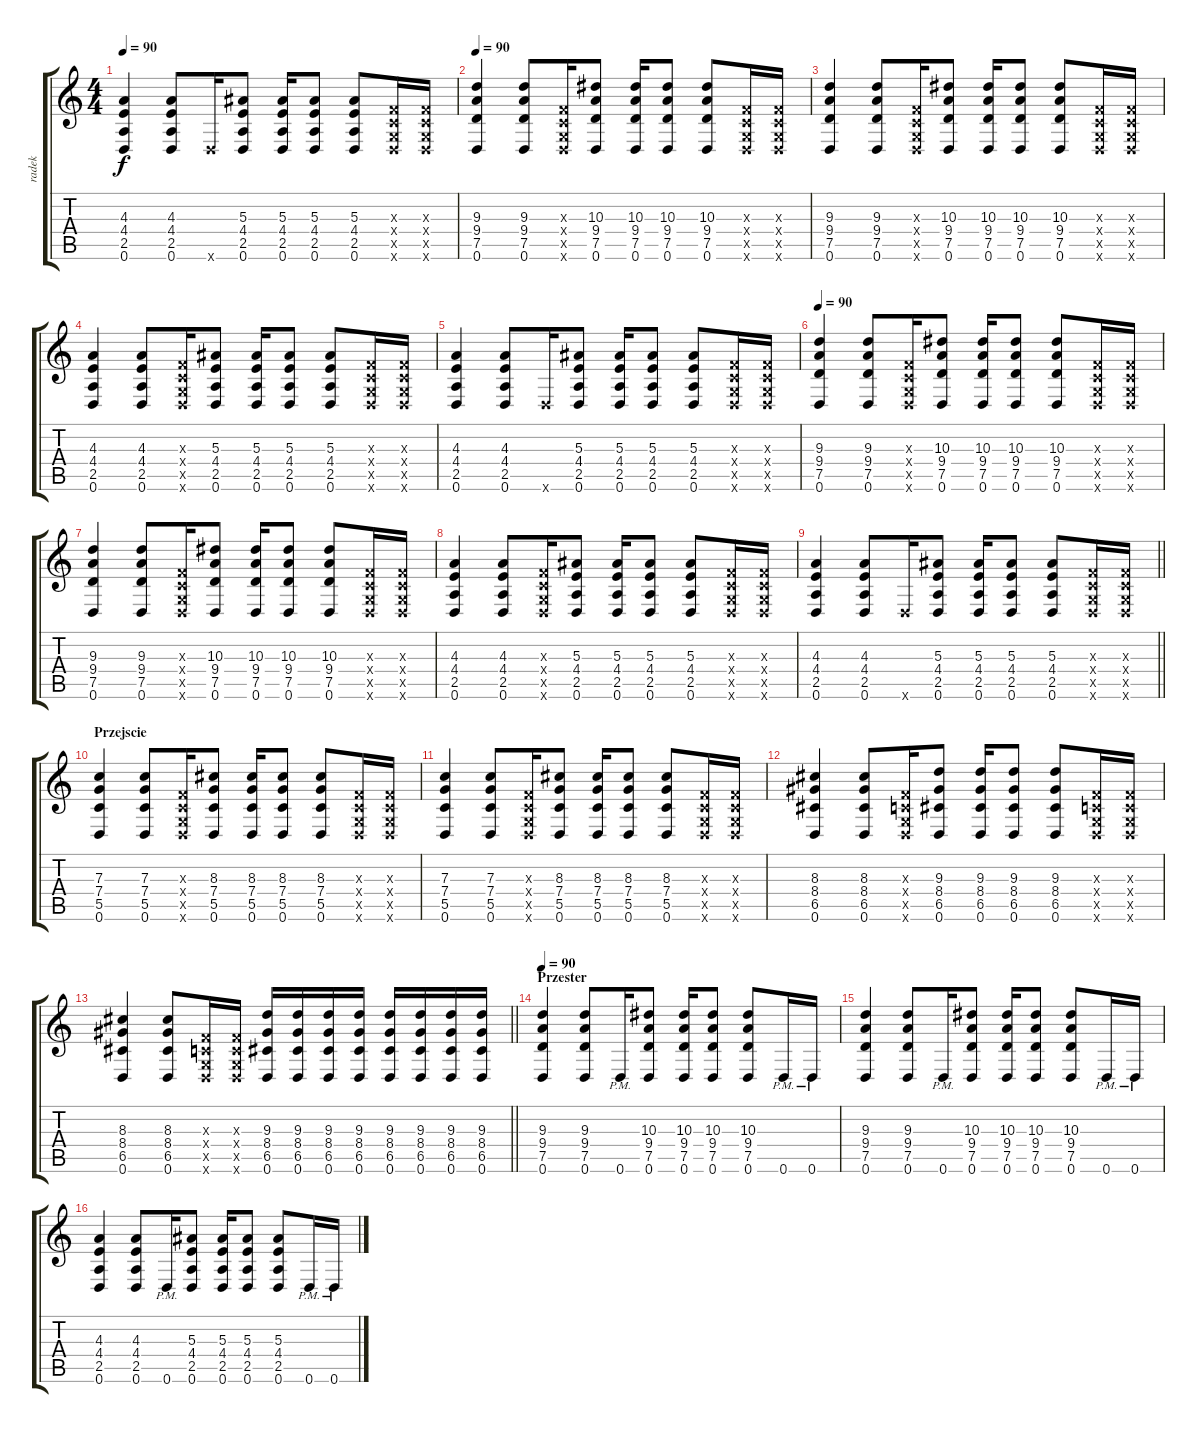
\track ("radek" "radek") {instrument distortionguitar}
\staff {score tabs}
\tuning (D4 A3 F3 C3 G2 D2) {hide}
\ts (4 4)
\tempo 90
\clef g2
\ks c
(4.3 4.4 2.5 0.6).4{dy f} (4.3 4.4 2.5 0.6).8 0.6{x}.16 (5.3 4.4 2.5 0.6).8 (5.3 4.4 2.5 0.6).16 (5.3 4.4 2.5 0.6).8 (5.3 4.4 2.5 0.6).8 (0.3{x} 0.4{x} 0.5{x} 0.6{x}).16 (0.3{x} 0.4{x} 0.5{x} 0.6{x}).16 |
\tempo 90
(9.3 9.4 7.5 0.6).4{instrument electricguitarclean} (9.3 9.4 7.5 0.6).8 (0.3{x} 0.4{x} 0.5{x} 0.6{x}).16 (10.3 9.4 7.5 0.6).8 (10.3 9.4 7.5 0.6).16 (10.3 9.4 7.5 0.6).8 (10.3 9.4 7.5 0.6).8 (0.3{x} 0.4{x} 0.5{x} 0.6{x}).16 (0.3{x} 0.4{x} 0.5{x} 0.6{x}).16 |
(9.3 9.4 7.5 0.6).4 (9.3 9.4 7.5 0.6).8 (0.3{x} 0.4{x} 0.5{x} 0.6{x}).16 (10.3 9.4 7.5 0.6).8 (10.3 9.4 7.5 0.6).16 (10.3 9.4 7.5 0.6).8 (10.3 9.4 7.5 0.6).8 (0.3{x} 0.4{x} 0.5{x} 0.6{x}).16 (0.3{x} 0.4{x} 0.5{x} 0.6{x}).16 |
(4.3 4.4 2.5 0.6).4 (4.3 4.4 2.5 0.6).8 (0.3{x} 0.4{x} 0.5{x} 0.6{x}).16 (5.3 4.4 2.5 0.6).8 (5.3 4.4 2.5 0.6).16 (5.3 4.4 2.5 0.6).8 (5.3 4.4 2.5 0.6).8 (0.3{x} 0.4{x} 0.5{x} 0.6{x}).16 (0.3{x} 0.4{x} 0.5{x} 0.6{x}).16 |
(4.3 4.4 2.5 0.6).4 (4.3 4.4 2.5 0.6).8 0.6{x}.16 (5.3 4.4 2.5 0.6).8 (5.3 4.4 2.5 0.6).16 (5.3 4.4 2.5 0.6).8 (5.3 4.4 2.5 0.6).8 (0.3{x} 0.4{x} 0.5{x} 0.6{x}).16 (0.3{x} 0.4{x} 0.5{x} 0.6{x}).16 |
\tempo 90
(9.3 9.4 7.5 0.6).4{instrument electricguitarclean} (9.3 9.4 7.5 0.6).8 (0.3{x} 0.4{x} 0.5{x} 0.6{x}).16 (10.3 9.4 7.5 0.6).8 (10.3 9.4 7.5 0.6).16 (10.3 9.4 7.5 0.6).8 (10.3 9.4 7.5 0.6).8 (0.3{x} 0.4{x} 0.5{x} 0.6{x}).16 (0.3{x} 0.4{x} 0.5{x} 0.6{x}).16 |
(9.3 9.4 7.5 0.6).4 (9.3 9.4 7.5 0.6).8 (0.3{x} 0.4{x} 0.5{x} 0.6{x}).16 (10.3 9.4 7.5 0.6).8 (10.3 9.4 7.5 0.6).16 (10.3 9.4 7.5 0.6).8 (10.3 9.4 7.5 0.6).8 (0.3{x} 0.4{x} 0.5{x} 0.6{x}).16 (0.3{x} 0.4{x} 0.5{x} 0.6{x}).16 |
(4.3 4.4 2.5 0.6).4 (4.3 4.4 2.5 0.6).8 (0.3{x} 0.4{x} 0.5{x} 0.6{x}).16 (5.3 4.4 2.5 0.6).8 (5.3 4.4 2.5 0.6).16 (5.3 4.4 2.5 0.6).8 (5.3 4.4 2.5 0.6).8 (0.3{x} 0.4{x} 0.5{x} 0.6{x}).16 (0.3{x} 0.4{x} 0.5{x} 0.6{x}).16 |
\barLineRight lightlight
(4.3 4.4 2.5 0.6).4 (4.3 4.4 2.5 0.6).8 0.6{x}.16 (5.3 4.4 2.5 0.6).8 (5.3 4.4 2.5 0.6).16 (5.3 4.4 2.5 0.6).8 (5.3 4.4 2.5 0.6).8 (0.3{x} 0.4{x} 0.5{x} 0.6{x}).16 (0.3{x} 0.4{x} 0.5{x} 0.6{x}).16 |
\section ("" "Przejscie")
(7.3 7.4 5.5 0.6).4 (7.3 7.4 5.5 0.6).8 (0.3{x} 0.4{x} 0.5{x} 0.6{x}).16 (8.3 7.4 5.5 0.6).8 (8.3 7.4 5.5 0.6).16 (8.3 7.4 5.5 0.6).8 (8.3 7.4 5.5 0.6).8 (0.3{x} 0.4{x} 0.5{x} 0.6{x}).16 (0.3{x} 0.4{x} 0.5{x} 0.6{x}).16 |
(7.3 7.4 5.5 0.6).4 (7.3 7.4 5.5 0.6).8 (0.3{x} 0.4{x} 0.5{x} 0.6{x}).16 (8.3 7.4 5.5 0.6).8 (8.3 7.4 5.5 0.6).16 (8.3 7.4 5.5 0.6).8 (8.3 7.4 5.5 0.6).8 (0.3{x} 0.4{x} 0.5{x} 0.6{x}).16 (0.3{x} 0.4{x} 0.5{x} 0.6{x}).16 |
(8.3 8.4 6.5 0.6).4 (8.3 8.4 6.5 0.6).8 (0.3{x} 0.4{x} 0.5{x} 0.6{x}).16 (9.3 8.4 6.5 0.6).8 (9.3 8.4 6.5 0.6).16 (9.3 8.4 6.5 0.6).8 (9.3 8.4 6.5 0.6).8 (0.3{x} 0.4{x} 0.5{x} 0.6{x}).16 (0.3{x} 0.4{x} 0.5{x} 0.6{x}).16 |
\barLineRight lightlight
(8.3 8.4 6.5 0.6).4 (8.3 8.4 6.5 0.6).8 (0.3{x} 0.4{x} 0.5{x} 0.6{x}).16 (0.3{x} 0.4{x} 0.5{x} 0.6{x}).16 (9.3 8.4 6.5 0.6).16 (9.3 8.4 6.5 0.6).16 (9.3 8.4 6.5 0.6).16 (9.3 8.4 6.5 0.6).16 (9.3 8.4 6.5 0.6).16 (9.3 8.4 6.5 0.6).16 (9.3 8.4 6.5 0.6).16 (9.3 8.4 6.5 0.6).16 |
\section ("" "Przester")
\tempo 90
(9.3 9.4 7.5 0.6).4{instrument distortionguitar} (9.3 9.4 7.5 0.6).8 0.6{pm}.16 (10.3 9.4 7.5 0.6).8 (10.3 9.4 7.5 0.6).16 (10.3 9.4 7.5 0.6).8 (10.3 9.4 7.5 0.6).8 0.6{pm}.16 0.6{pm}.16 |
(9.3 9.4 7.5 0.6).4 (9.3 9.4 7.5 0.6).8 0.6{pm}.16 (10.3 9.4 7.5 0.6).8 (10.3 9.4 7.5 0.6).16 (10.3 9.4 7.5 0.6).8 (10.3 9.4 7.5 0.6).8 0.6{pm}.16 0.6{pm}.16 |
(4.3 4.4 2.5 0.6).4 (4.3 4.4 2.5 0.6).8 0.6{pm}.16 (5.3 4.4 2.5 0.6).8 (5.3 4.4 2.5 0.6).16 (5.3 4.4 2.5 0.6).8 (5.3 4.4 2.5 0.6).8 0.6{pm}.16 0.6{pm}.16
